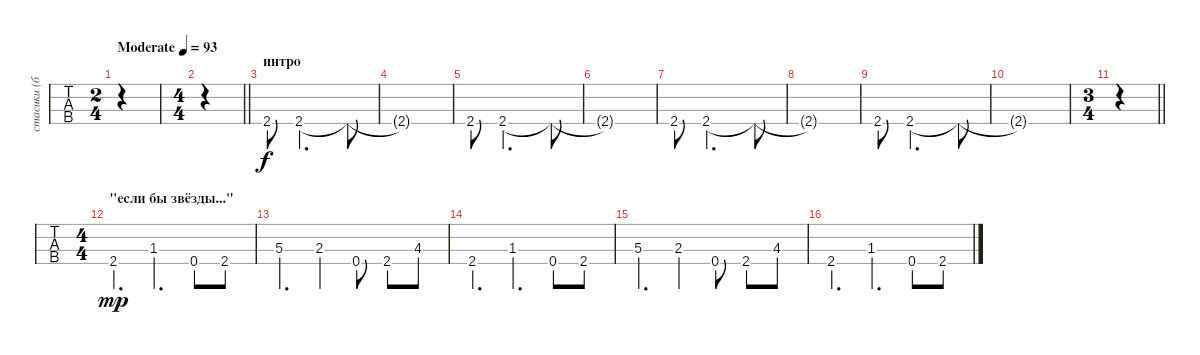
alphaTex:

\track ("стасики (бас)" "стасики (б") {instrument electricbassfinger}
\staff {tabs}
\tuning (G2 D2 A1 E1) {hide}
\ts (2 4)
\tempo (93 "Moderate")
\clef f4
\ks c
|
\ts (4 4)
\barLineRight lightlight
|
\section ("" "интро")
2.4{st}.8 2.4.2{d} 2.4{t}.8 |
2.4{t}.1 |
2.4{st}.8 2.4.2{d} 2.4{t}.8 |
2.4{t}.1 |
2.4{st}.8 2.4.2{d} 2.4{t}.8 |
2.4{t}.1 |
2.4{st}.8 2.4.2{d} 2.4{t}.8 |
2.4{t}.1 |
\ts (3 4)
\barLineRight lightlight
|
\ts (4 4)
\section ("" "\"если бы звёзды...\"")
2.4.4{d dy mp} 1.3.4{d} 0.4.8 2.4.8 |
5.3.4{d} 2.3.4 0.4.8 2.4.8 4.3.8 |
2.4.4{d} 1.3.4{d} 0.4.8 2.4.8 |
5.3.4{d} 2.3.4 0.4.8 2.4.8 4.3.8 |
2.4.4{d} 1.3.4{d} 0.4.8 2.4.8
